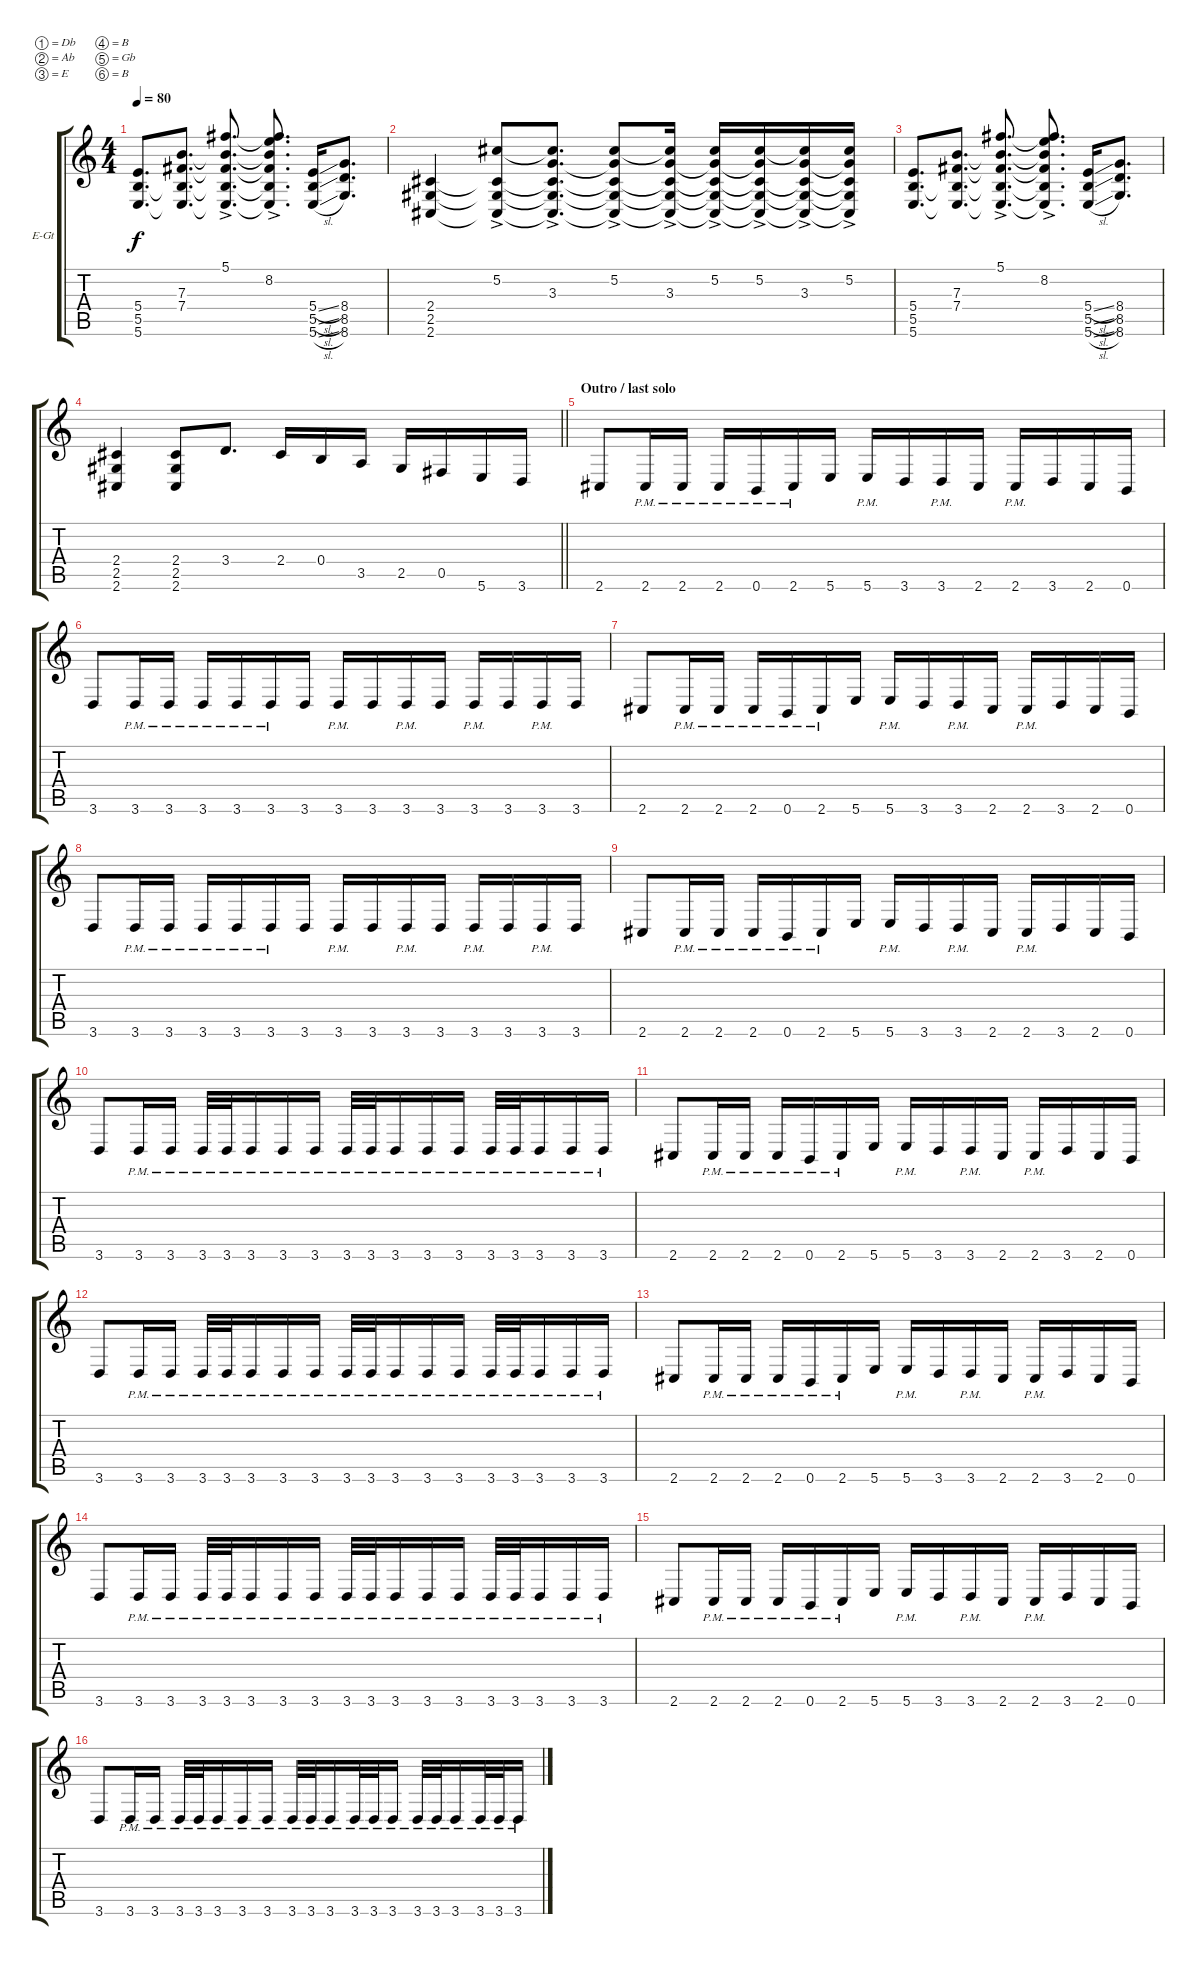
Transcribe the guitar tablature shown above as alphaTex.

\bracketExtendMode groupsimilarinstruments
\firstSystemTrackNameOrientation horizontal
\otherSystemsTrackNameOrientation horizontal
\track ("Left guitar" "E-Gt") {instrument overdrivenguitar}
\staff {score tabs}
\tuning (Db4 Ab3 E3 B2 Gb2 B1)
\ts (4 4)
\tempo 80
\clef g2
\ks c
(5.4 5.5 5.6).8{d dy f} (7.3 7.4 5.6{t} 5.5{t}).8{d} (5.1{ac} 5.6{ac t} 5.5{ac t} 7.4{ac t} 7.3{ac t}).8{d} (8.2{ac} 5.6{ac t} 5.5{ac t} 7.4{ac t} 7.3{ac t} 5.1{ac t}).8{d} (5.4{sl} 5.5{sl} 5.6{sl}).16 (8.4 8.5 8.6).8{d} |
(2.4 2.5 2.6).4 (5.2{ac} 2.6{ac t} 2.5{ac t} 2.4{ac t}).8 (3.3{ac} 2.6{ac t} 2.5{ac t} 2.4{ac t} 5.2{ac t}).8{d} (5.2{ac} 2.6{ac t} 2.5{ac t} 2.4{ac t} 3.3{ac t}).8 (3.3{ac} 2.6{ac t} 2.5{ac t} 2.4{ac t} 5.2{ac t}).16 (5.2{ac} 2.6{ac t} 2.5{ac t} 2.4{ac t} 3.3{ac t}).16 (5.2{ac} 2.6{ac t} 2.5{ac t} 2.4{ac t} 3.3{ac t}).16 (3.3{ac} 2.6{ac t} 2.5{ac t} 2.4{ac t} 5.2{ac t}).16 (5.2{ac} 2.6{ac t} 2.5{ac t} 2.4{ac t} 3.3{ac t}).16 |
(5.4 5.5 5.6).8{d} (7.3 7.4 5.6{t} 5.5{t}).8{d} (5.1{ac} 5.6{ac t} 5.5{ac t} 7.4{ac t} 7.3{ac t}).8{d} (8.2{ac} 5.6{ac t} 5.5{ac t} 7.4{ac t} 7.3{ac t} 5.1{ac t}).8{d} (5.4{sl} 5.5{sl} 5.6{sl}).16 (8.4 8.5 8.6).8{d} |
\barLineRight lightlight
(2.4 2.5 2.6).4 (2.4 2.5 2.6).8 3.4.8{d} 2.4.16 0.4.16 3.5.16 2.5.16 0.5.16 5.6.16 3.6.16 |
\section ("" "Outro / last solo")
2.6.8 2.6{pm}.16 2.6{pm}.16 2.6{pm}.16 0.6{pm}.16 2.6{pm}.16 5.6.16 5.6{pm}.16 3.6.16 3.6{pm}.16 2.6.16 2.6{pm}.16 3.6.16 2.6.16 0.6.16 |
3.6.8 3.6{pm}.16 3.6{pm}.16 3.6{pm}.16 3.6{pm}.16 3.6{pm}.16 3.6.16 3.6{pm}.16 3.6.16 3.6{pm}.16 3.6.16 3.6{pm}.16 3.6.16 3.6{pm}.16 3.6.16 |
2.6.8 2.6{pm}.16 2.6{pm}.16 2.6{pm}.16 0.6{pm}.16 2.6{pm}.16 5.6.16 5.6{pm}.16 3.6.16 3.6{pm}.16 2.6.16 2.6{pm}.16 3.6.16 2.6.16 0.6.16 |
3.6.8 3.6{pm}.16 3.6{pm}.16 3.6{pm}.16 3.6{pm}.16 3.6{pm}.16 3.6.16 3.6{pm}.16 3.6.16 3.6{pm}.16 3.6.16 3.6{pm}.16 3.6.16 3.6{pm}.16 3.6.16 |
2.6.8 2.6{pm}.16 2.6{pm}.16 2.6{pm}.16 0.6{pm}.16 2.6{pm}.16 5.6.16 5.6{pm}.16 3.6.16 3.6{pm}.16 2.6.16 2.6{pm}.16 3.6.16 2.6.16 0.6.16 |
3.6.8 3.6{pm}.16 3.6{pm}.16 3.6{pm}.32 3.6{pm}.32 3.6{pm}.16 3.6{pm}.16 3.6{pm}.16 3.6{pm}.32 3.6{pm}.32 3.6{pm}.16 3.6{pm}.16 3.6{pm}.16 3.6{pm}.32 3.6{pm}.32 3.6{pm}.16 3.6{pm}.16 3.6{pm}.16 |
2.6.8 2.6{pm}.16 2.6{pm}.16 2.6{pm}.16 0.6{pm}.16 2.6{pm}.16 5.6.16 5.6{pm}.16 3.6.16 3.6{pm}.16 2.6.16 2.6{pm}.16 3.6.16 2.6.16 0.6.16 |
3.6.8 3.6{pm}.16 3.6{pm}.16 3.6{pm}.32 3.6{pm}.32 3.6{pm}.16 3.6{pm}.16 3.6{pm}.16 3.6{pm}.32 3.6{pm}.32 3.6{pm}.16 3.6{pm}.16 3.6{pm}.16 3.6{pm}.32 3.6{pm}.32 3.6{pm}.16 3.6{pm}.16 3.6{pm}.16 |
2.6.8 2.6{pm}.16 2.6{pm}.16 2.6{pm}.16 0.6{pm}.16 2.6{pm}.16 5.6.16 5.6{pm}.16 3.6.16 3.6{pm}.16 2.6.16 2.6{pm}.16 3.6.16 2.6.16 0.6.16 |
3.6.8 3.6{pm}.16 3.6{pm}.16 3.6{pm}.32 3.6{pm}.32 3.6{pm}.16 3.6{pm}.16 3.6{pm}.16 3.6{pm}.32 3.6{pm}.32 3.6{pm}.16 3.6{pm}.16 3.6{pm}.16 3.6{pm}.32 3.6{pm}.32 3.6{pm}.16 3.6{pm}.16 3.6{pm}.16 |
2.6.8 2.6{pm}.16 2.6{pm}.16 2.6{pm}.16 0.6{pm}.16 2.6{pm}.16 5.6.16 5.6{pm}.16 3.6.16 3.6{pm}.16 2.6.16 2.6{pm}.16 3.6.16 2.6.16 0.6.16 |
3.6.8 3.6{pm}.16 3.6{pm}.16 3.6{pm}.32 3.6{pm}.32 3.6{pm}.16 3.6{pm}.16 3.6{pm}.16 3.6{pm}.32 3.6{pm}.32 3.6{pm}.16 3.6{pm}.32 3.6{pm}.32 3.6{pm}.16 3.6{pm}.32 3.6{pm}.32 3.6{pm}.16 3.6{pm}.32 3.6{pm}.32 3.6{pm}.16
